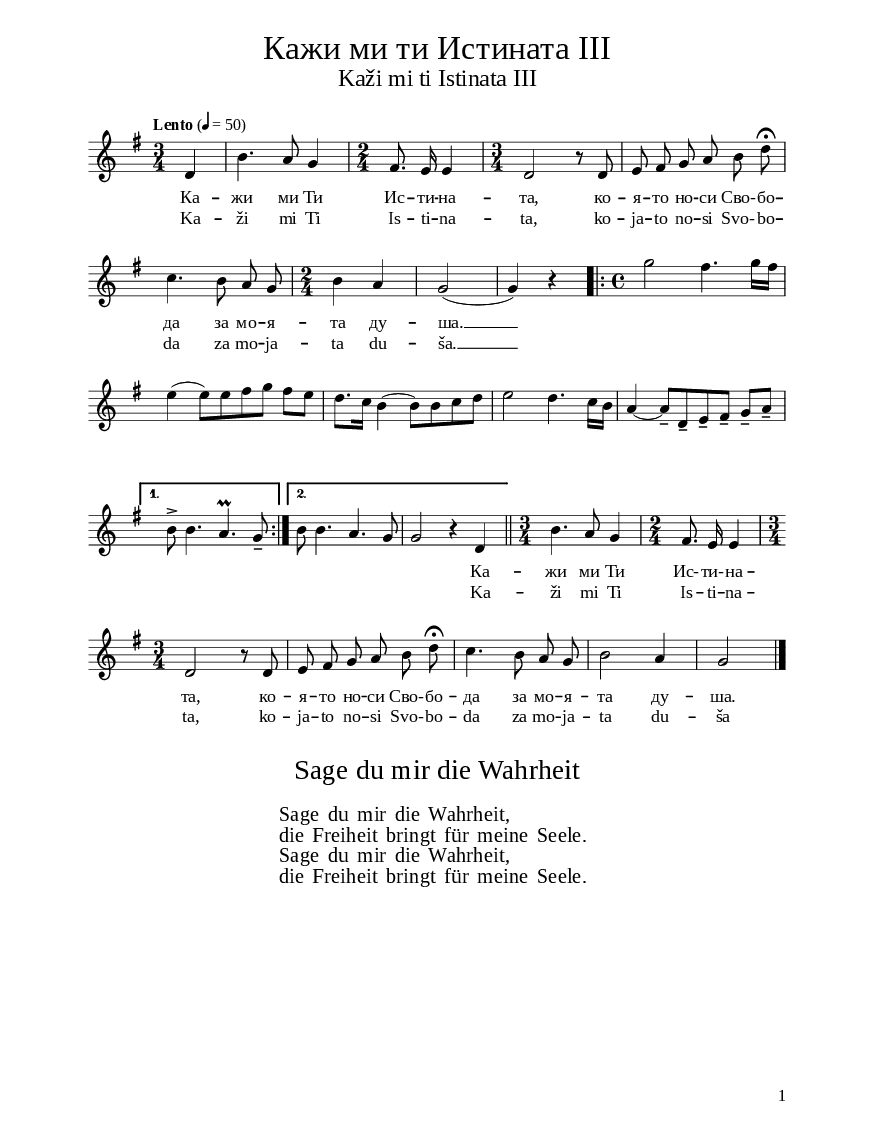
\version "2.24.1"

% include paper part and global functions
\include "include/globals.ily"

\bookpart {
  \label #'ref169_1
  \tocItem \markup "Кажи ми ти Истината III – Kaži mi ti Istinata III"
  \include "include/bookpart-paper.ily"
  \score {
    \include "include/score-layout.ily"

    \new Voice \absolute {
      \clef treble
      \key g \major
      \time 3/4
      \tempoFunc "Lento" 4 "50"
      \autoBeamOff
        
      \partial 4
      d'4 | % 2
      b'4.  a'8  g'4 | % 3
      \time 2/4  | % 3
      fis'8.  e'16  e'4 | % 4
      \time 3/4  | % 4
      d'2 r8  d'8 | % 5
      e'8  fis'8  g'8  a'8
      b'8  d''8 ^\fermata \break | % 6
      c''4.  b'8  a'8  g'8 | % 7
      \time 2/4  | % 7
      b'4  a'4 | % 8
      g'2 ( | % 9
      g'4 ) r4
      \repeat volta 2 {
        \time 4/4
        g''2  fis''4.  g''16 [
        fis''16 ] \break | % 11
        e''4 (  e''8 ) [  e''8
        fis''8  g''8 ]  fis''8 [  e''8 ] | % 12
        d''8. [  c''16 ]  b'4 (  b'8
        ) [  b'8  c''8  d''8 ] | % 13
        e''2  d''4.  c''16 [  b'16
        ] | % 14
        a'4 ~  a'8 -- [  d'8 --  e'8 --
        fis'8 -- ]  g'8 -- [  a'8 -- ] \break |
      }

      \alternative {
        {
          b'8 ->  b'4.  a'4.\prall g'8 --
        }
        {
          b'8  b'4.  a'4.  g'8
          g'2 r4  d'4 \bar "||"
        }
      }
      \time 3/4   b'4.  a'8  g'4 | \time 2/4
      fis'8.  e'16  e'4 \break \time 3/4  d'2 r8
      d'8  e'8  fis'8  g'8  a'8
      b'8  d''8 ^\fermata  c''4.  b'8
      a'8  g'8 |  b'2  a'4
      g'2 \bar "|."
    }
    \addlyrics {      Ка -- жи ми Ти Ис -- ти -- на -- та,
      ко -- я -- то но -- си "Сво-" -- бо --
      да за мо -- я -- та ду -- ша. __ ""

     \skip1 \skip1 \skip1 \skip1 \skip1 \skip1 \skip1 \skip1
      \skip1 \skip1 \skip1 \skip1 \skip1 \skip1 \skip1 \skip1 \skip1
      \skip1 \skip1 \skip1


      Ка -- жи ми Ти "Ис-" -- "ти-" --
      на -- та, ко -- я -- то но -- си "Сво-"
      -- бо -- да за мо -- я -- та ду --
      ша.}
    \addlyrics {      Ka -- ži mi Ti Is -- ti -- na -- ta,
      ko -- ja -- to no -- si "Svo-" -- bo --
      da za mo -- ja -- ta du -- ša. __ ""

      \skip1 \skip1 \skip1 \skip1 \skip1 \skip1 \skip1 \skip1
      \skip1 \skip1 \skip1 \skip1 \skip1 \skip1 \skip1 \skip1 \skip1
      \skip1 \skip1 \skip1


      Ka -- ži mi Ti Is -- ti --
      na -- ta, ko -- ja -- to no -- si "Svo-"
      -- bo -- da za mo -- ja -- ta du --
      ša}

    \header {
      title = \titleFunc "Кажи ми ти Истината III" "Kaži mi ti Istinata III"
    }

    \midi{}

  } % score



  % include foreign translation(s) of the song
  \version "2.24.1"

\markup \fill-line { \fontsize #deTitleFontSize "Sage du mir die Wahrheit" }
\markup \null
\markup \null
\markup \fontsize #deCoupletFontSize {
  \hspace #17
  \override #`(baseline-skip . ,deCoupletBaselineSkip)

  \column {

    \line { " " Sage du mir die Wahrheit, }

\line { " " die Freiheit bringt für meine Seele.}

    \line { " " Sage du mir die Wahrheit, }

\line { " " die Freiheit bringt für meine Seele.}

  }
}


} % bookpart

% Più mosso
%
